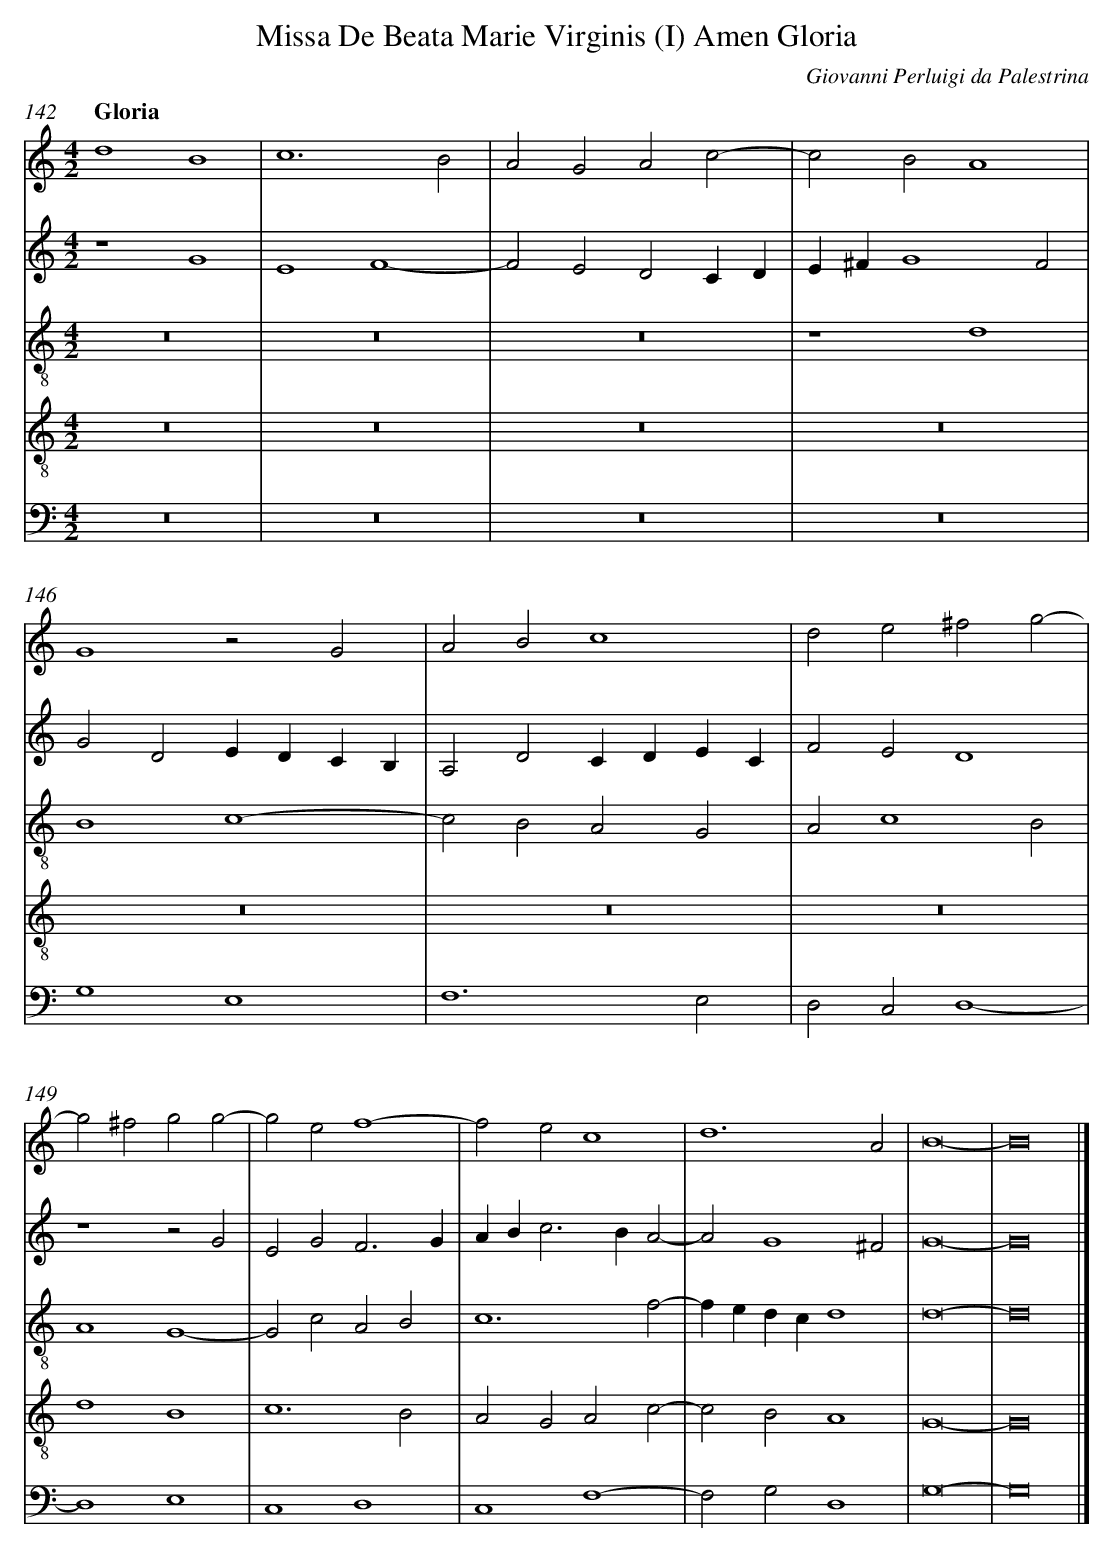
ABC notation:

X:1
T: Missa De Beata Marie Virginis (I) Amen Gloria
C: Giovanni Perluigi da Palestrina
L: 1/4
M: 4/2
Q: "Gloria"
V: 1 clef=treble
V: 2 clef=treble
V: 3 clef=treble-8
V: 4 clef=treble-8
V: 5 clef=bass
K: C
[V:1] d4B4 |
[V:2] z4G4 |
[V:3] z8 |
[V:4] z8 |
[V:5] z8 |
[V:1] c6B2 |
[V:2] E4F4- |
[V:3] z8 |
[V:4] z8 |
[V:5] z8 |
[V:1] A2G2A2c2- |
[V:2] F2E2D2CD |
[V:3] z8 |
[V:4] z8 |
[V:5] z8 |
[V:1] c2B2A4 |
[V:2] E^FG4F2 |
[V:3] z4d4 |
[V:4] z8 |
[V:5] z8 |
[V:1] G4z2G2 |
[V:2] G2D2EDCB, |
[V:3] B4c4- |
[V:4] z8 |
[V:5] G,4E,4 |
[V:1] A2B2c4 |
[V:2] A,2D2CDEC |
[V:3] c2B2A2G2 |
[V:4] z8 |
[V:5] F,6E,2 |
[V:1] d2e2^f2g2- |
[V:2] F2E2D4 |
[V:3] A2c4B2 |
[V:4] z8 |
[V:5] D,2C,2D,4- |
[V:1] g2^f2g2g2- |
[V:2] z4z2G2 |
[V:3] A4G4- |
[V:4] d4B4 |
[V:5] D,4E,4 |
[V:1] g2e2f4- |
[V:2] E2G2F3G |
[V:3] G2c2A2B2 |
[V:4] c6B2 |
[V:5] C,4D,4 |
[V:1] f2e2c4 |
[V:2] AB2<c2BA2- |
[V:3] c6f2- |
[V:4] A2G2A2c2- |
[V:5] C,4F,4- |
[V:1] d6A2 |
[V:2] A2G4^F2 |
[V:3] fedcd4 |
[V:4] c2B2A4 |
[V:5] F,2G,2D,4 |
[V:1] B8- |
[V:2] G8- |
[V:3] d8- |
[V:4] G8- |
[V:5] G,8- |
[V:1] B8 |]
[V:2] G8 |]
[V:3] d8 |]
[V:4] G8 |]
[V:5] G,8 |]
